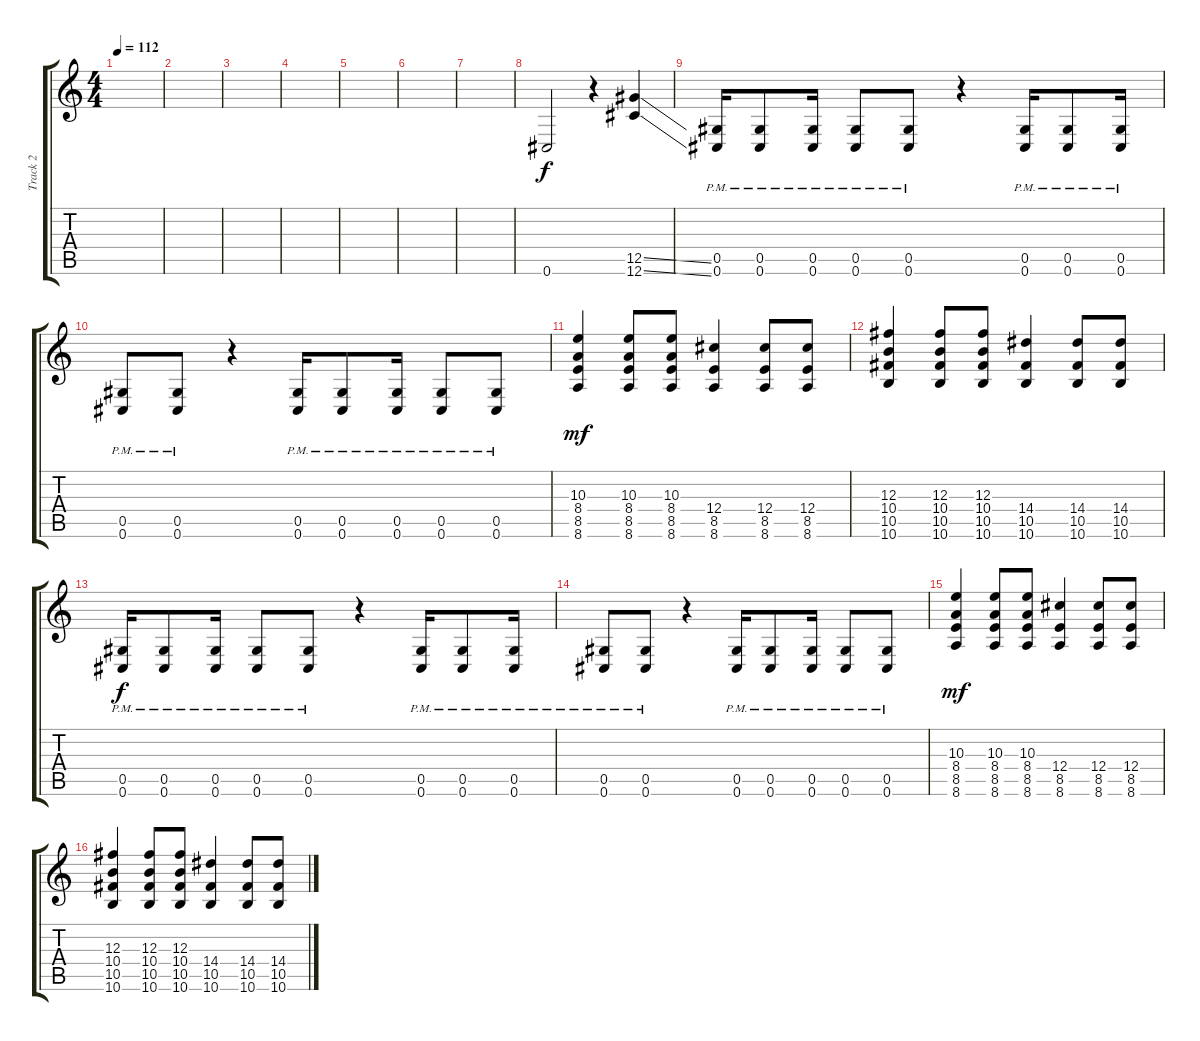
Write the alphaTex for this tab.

\track ("Track 2" "Track 2") {instrument distortionguitar}
\staff {score tabs}
\tuning (Eb4 Bb3 Gb3 Db3 Ab2 Db2) {hide}
\ts (4 4)
\tempo 112
\clef g2
\ks c
|
|
|
|
|
|
|
0.6.2 r.4 (12.5{ss} 12.6{ss}).4 |
(0.5{pm} 0.6{pm}).16 (0.5{pm} 0.6{pm}).8 (0.5{pm} 0.6{pm}).16 (0.5{pm} 0.6{pm}).8 (0.5{pm} 0.6{pm}).8 r.4 (0.5{pm} 0.6{pm}).16 (0.5{pm} 0.6{pm}).8 (0.5{pm} 0.6{pm}).16 |
(0.5{pm} 0.6{pm}).8 (0.5{pm} 0.6{pm}).8 r.4 (0.5{pm} 0.6{pm}).16 (0.5{pm} 0.6{pm}).8 (0.5{pm} 0.6{pm}).16 (0.5{pm} 0.6{pm}).8 (0.5{pm} 0.6{pm}).8 |
(10.3 8.4 8.5 8.6).4{dy mf} (10.3 8.4 8.5 8.6).8 (10.3 8.4 8.5 8.6).8 (12.4 8.5 8.6).4 (12.4 8.5 8.6).8 (12.4 8.5 8.6).8 |
(12.3 10.4 10.5 10.6).4 (12.3 10.4 10.5 10.6).8 (12.3 10.4 10.5 10.6).8 (14.4 10.5 10.6).4 (14.4 10.5 10.6).8 (14.4 10.5 10.6).8 |
(0.5{pm} 0.6{pm}).16{dy f} (0.5{pm} 0.6{pm}).8 (0.5{pm} 0.6{pm}).16 (0.5{pm} 0.6{pm}).8 (0.5{pm} 0.6{pm}).8 r.4 (0.5{pm} 0.6{pm}).16 (0.5{pm} 0.6{pm}).8 (0.5{pm} 0.6{pm}).16 |
(0.5{pm} 0.6{pm}).8 (0.5{pm} 0.6{pm}).8 r.4 (0.5{pm} 0.6{pm}).16 (0.5{pm} 0.6{pm}).8 (0.5{pm} 0.6{pm}).16 (0.5{pm} 0.6{pm}).8 (0.5{pm} 0.6{pm}).8 |
(10.3 8.4 8.5 8.6).4{dy mf} (10.3 8.4 8.5 8.6).8 (10.3 8.4 8.5 8.6).8 (12.4 8.5 8.6).4 (12.4 8.5 8.6).8 (12.4 8.5 8.6).8 |
(12.3 10.4 10.5 10.6).4 (12.3 10.4 10.5 10.6).8 (12.3 10.4 10.5 10.6).8 (14.4 10.5 10.6).4 (14.4 10.5 10.6).8 (14.4 10.5 10.6).8
